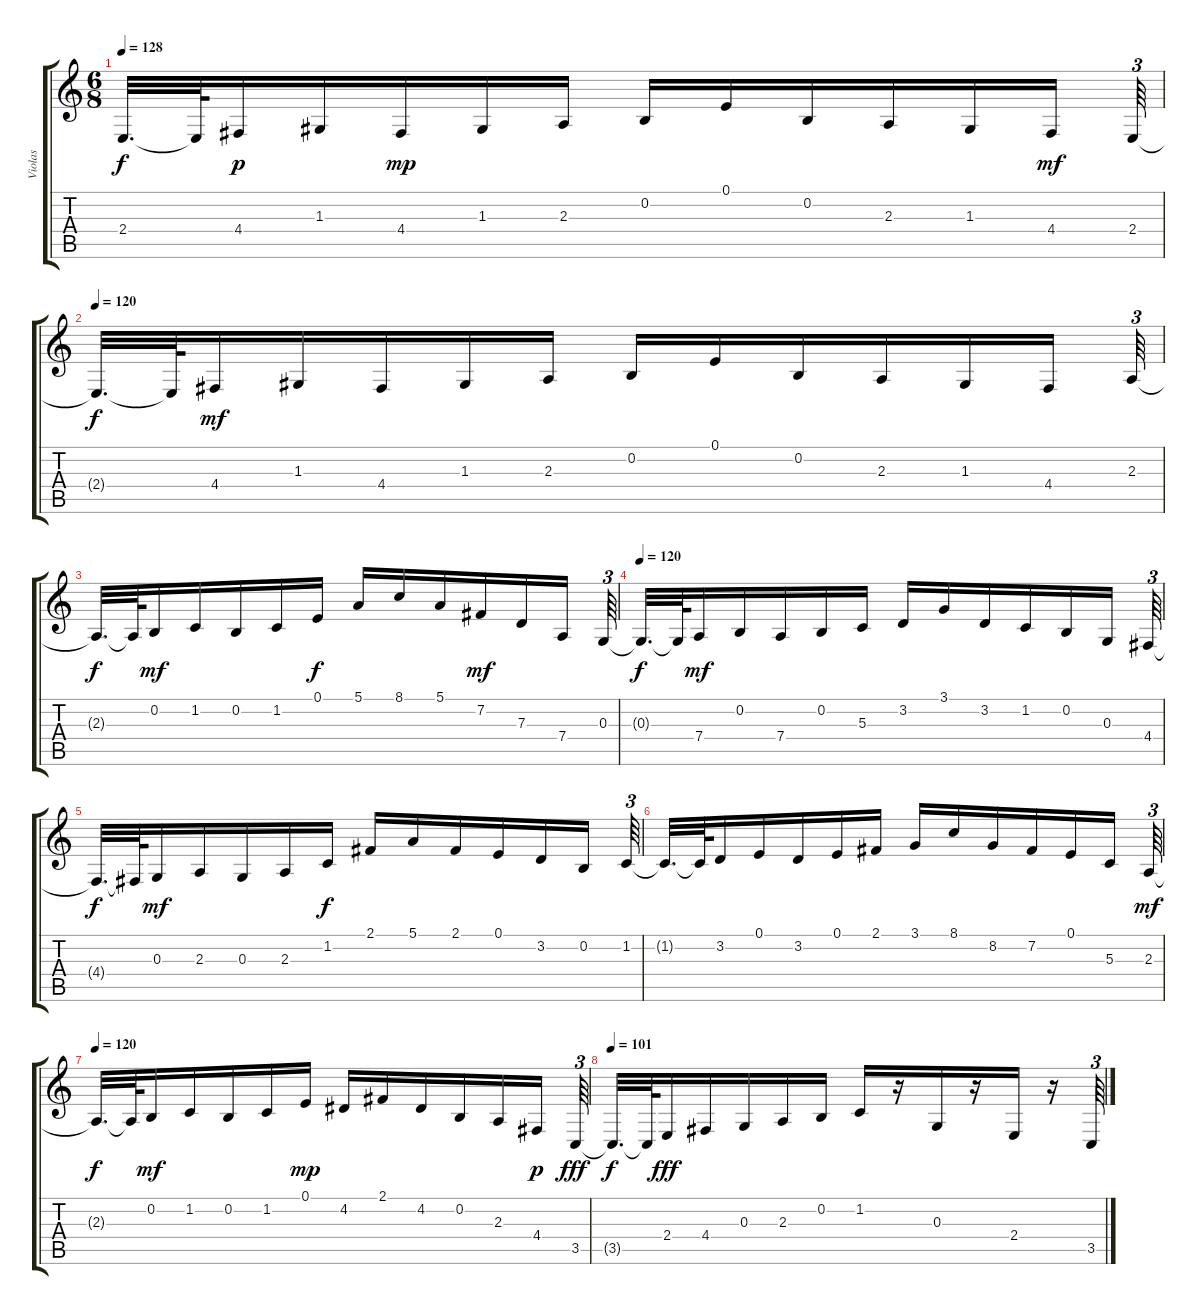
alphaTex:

\track ("Violas" "Violas") {instrument pizzicatostrings}
\staff {score tabs}
\tuning (E4 B3 G3 D3 A2 E2) {hide}
\ts (6 8)
\tempo 128
\clef g2
\ks c
2.4{t}.32{d dy f} 2.4{t}.64 4.4.16{dy p} 1.3.16 4.4.16{dy mp} 1.3.16 2.3.16 0.2.16 0.1.16 0.2.16 2.3.16 1.3.16 4.4.16{dy mf} 2.4.64{tu (3 2)} |
\tempo 120
2.4{t}.32{d dy f} 2.4{t}.64 4.4.16{dy mf} 1.3.16 4.4.16 1.3.16 2.3.16 0.2.16 0.1.16 0.2.16 2.3.16 1.3.16 4.4.16 2.3.64{tu (3 2)} |
2.3{t}.32{d dy f} 2.3{t}.64 0.2.16{dy mf} 1.2.16 0.2.16 1.2.16 0.1.16{dy f} 5.1.16 8.1.16 5.1.16 7.2.16{dy mf} 7.3.16 7.4.16 0.3.64{tu (3 2)} |
\tempo 120
0.3{t}.32{d dy f} 0.3{t}.64 7.4.16{dy mf} 0.2.16 7.4.16 0.2.16 5.3.16 3.2.16 3.1.16 3.2.16 1.2.16 0.2.16 0.3.16 4.4.64{tu (3 2)} |
4.4{t}.32{d dy f} 4.4{t}.64 0.3.16{dy mf} 2.3.16 0.3.16 2.3.16 1.2.16{dy f} 2.1.16 5.1.16 2.1.16 0.1.16 3.2.16 0.2.16 1.2.64{tu (3 2)} |
1.2{t}.32{d} 1.2{t}.64 3.2.16 0.1.16 3.2.16 0.1.16 2.1.16 3.1.16 8.1.16 8.2.16 7.2.16 0.1.16 5.3.16 2.3.64{tu (3 2) dy mf} |
\tempo 120
2.3{t}.32{d dy f} 2.3{t}.64 0.2.16{dy mf} 1.2.16 0.2.16 1.2.16 0.1.16{dy mp} 4.2.16 2.1.16 4.2.16 0.2.16 2.3.16 4.4.16{dy p} 3.5.64{tu (3 2) dy fff} |
\tempo 101
3.5{t}.32{d dy f} 3.5{t}.64 2.4.16{dy fff} 4.4.16 0.3.16 2.3.16 0.2.16 1.2.16 r.16 0.3.16 r.16 2.4.16 r.16 3.5.64{tu (3 2)}
